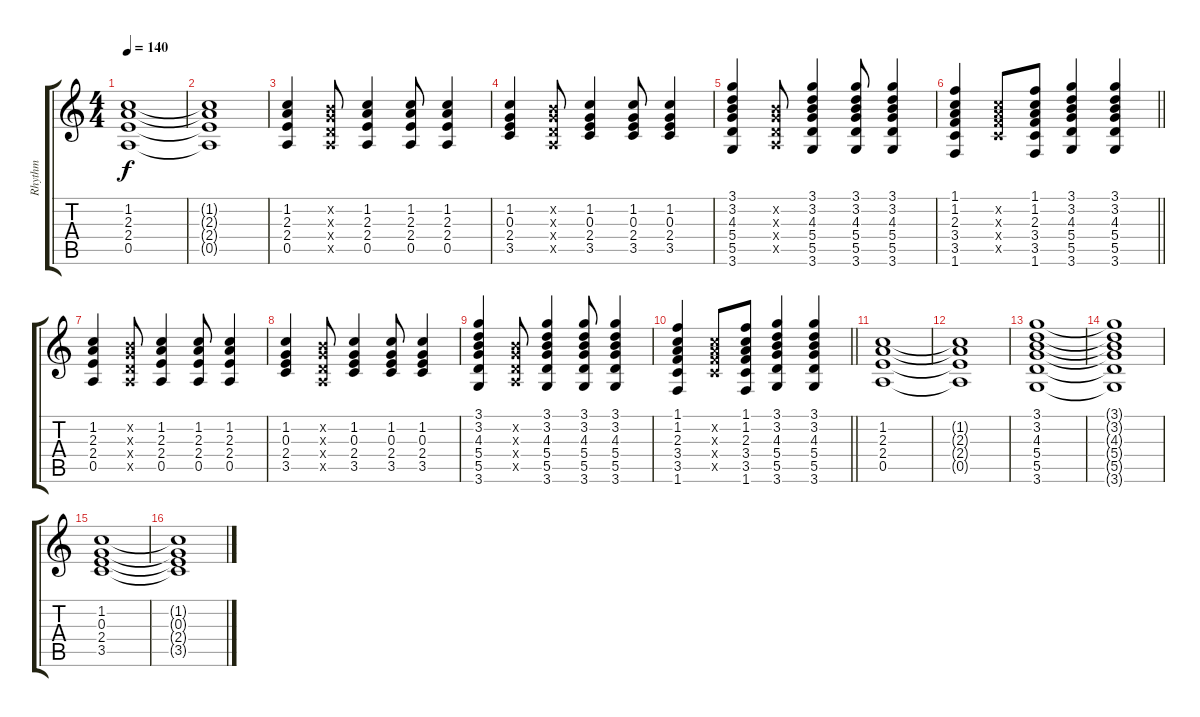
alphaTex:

\track ("Rhythm" "Rhythm") {instrument electricguitarjazz}
\staff {score tabs}
\tuning (E4 B3 G3 D3 A2 E2) {hide}
\ts (4 4)
\tempo 140
\clef g2
\ks c
(1.2 2.3 2.4 0.5).1{dy f} |
(1.2{t} 2.3{t} 2.4{t} 0.5{t}).1 |
(1.2 2.3 2.4 0.5).4 (0.2{x} 0.3{x} 0.4{x} 0.5{x}).8 (1.2 2.3 2.4 0.5).4 (1.2 2.3 2.4 0.5).8 (1.2 2.3 2.4 0.5).4 |
(1.2 0.3 2.4 3.5).4 (0.2{x} 0.3{x} 0.4{x} 0.5{x}).8 (1.2 0.3 2.4 3.5).4 (1.2 0.3 2.4 3.5).8 (1.2 0.3 2.4 3.5).4 |
(3.1 3.2 4.3 5.4 5.5 3.6).4 (0.2{x} 0.3{x} 0.4{x} 0.5{x}).8 (3.1 3.2 4.3 5.4 5.5 3.6).4 (3.1 3.2 4.3 5.4 5.5 3.6).8 (3.1 3.2 4.3 5.4 5.5 3.6).4 |
\barLineRight lightlight
(1.1 1.2 2.3 3.4 3.5 1.6).4 (1.2{x} 2.3{x} 3.4{x} 3.5{x}).8 (1.1 1.2 2.3 3.4 3.5 1.6).8 (3.1 3.2 4.3 5.4 5.5 3.6).4 (3.1 3.2 4.3 5.4 5.5 3.6).4 |
(1.2 2.3 2.4 0.5).4 (0.2{x} 0.3{x} 0.4{x} 0.5{x}).8 (1.2 2.3 2.4 0.5).4 (1.2 2.3 2.4 0.5).8 (1.2 2.3 2.4 0.5).4 |
(1.2 0.3 2.4 3.5).4 (0.2{x} 0.3{x} 0.4{x} 0.5{x}).8 (1.2 0.3 2.4 3.5).4 (1.2 0.3 2.4 3.5).8 (1.2 0.3 2.4 3.5).4 |
(3.1 3.2 4.3 5.4 5.5 3.6).4 (0.2{x} 0.3{x} 0.4{x} 0.5{x}).8 (3.1 3.2 4.3 5.4 5.5 3.6).4 (3.1 3.2 4.3 5.4 5.5 3.6).8 (3.1 3.2 4.3 5.4 5.5 3.6).4 |
\barLineRight lightlight
(1.1 1.2 2.3 3.4 3.5 1.6).4 (1.2{x} 2.3{x} 3.4{x} 3.5{x}).8 (1.1 1.2 2.3 3.4 3.5 1.6).8 (3.1 3.2 4.3 5.4 5.5 3.6).4 (3.1 3.2 4.3 5.4 5.5 3.6).4 |
(1.2 2.3 2.4 0.5).1 |
(1.2{t} 2.3{t} 2.4{t} 0.5{t}).1 |
(3.1 3.2 4.3 5.4 5.5 3.6).1 |
(3.1{t} 3.2{t} 4.3{t} 5.4{t} 5.5{t} 3.6{t}).1 |
(1.2 0.3 2.4 3.5).1 |
(1.2{t} 0.3{t} 2.4{t} 3.5{t}).1
